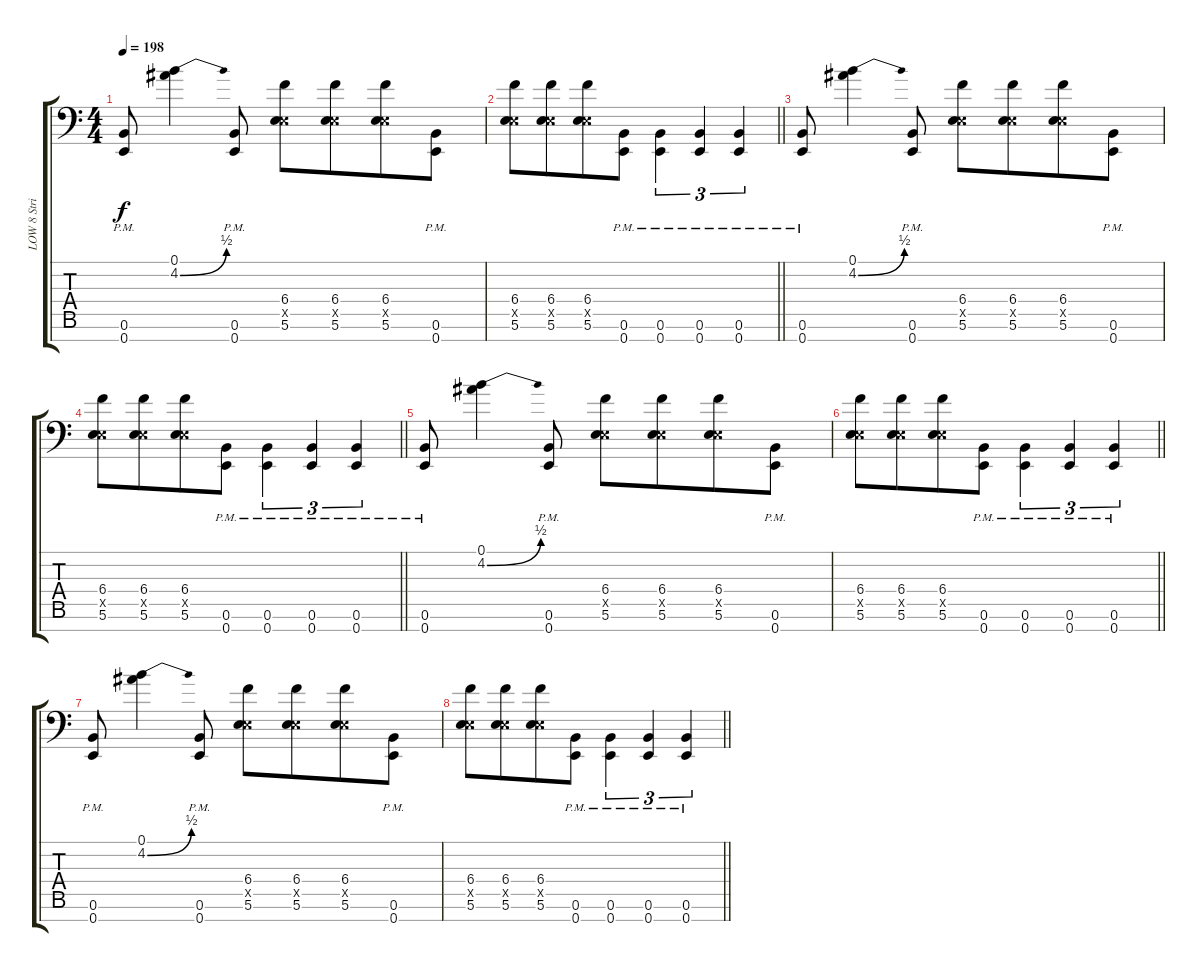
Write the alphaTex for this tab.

\track ("LOW 8 String LEFT" "LOW 8 Stri") {instrument electricguitarclean}
\staff {score tabs}
\tuning (B3 Gb3 E3 B2 E2 B1 E1) {hide}
\ts (4 4)
\tempo 198
\clef f4
\ks c
(0.6{pm} 0.7{pm}).8{dy f} (0.1 4.2{be (bend 0 0 60 2)}).4 (0.6{pm} 0.7{pm}).8 (6.4 0.5{x} 5.6).8 (6.4 0.5{x} 5.6).8{beam merge} (6.4 0.5{x} 5.6).8 (0.6{pm} 0.7{pm}).8 |
\barLineRight lightlight
(6.4 0.5{x} 5.6).8 (6.4 0.5{x} 5.6).8{beam merge} (6.4 0.5{x} 5.6).8{beam merge} (0.6{pm} 0.7{pm}).8{beam merge} (0.6{pm} 0.7{pm}).4{tu (3 2)} (0.6{pm} 0.7{pm}).4{tu (3 2)} (0.6{pm} 0.7{pm}).4{tu (3 2)} |
(0.6{pm} 0.7{pm}).8 (0.1 4.2{be (bend 0 0 60 2)}).4 (0.6{pm} 0.7{pm}).8 (6.4 0.5{x} 5.6).8 (6.4 0.5{x} 5.6).8{beam merge} (6.4 0.5{x} 5.6).8 (0.6{pm} 0.7{pm}).8 |
\barLineRight lightlight
(6.4 0.5{x} 5.6).8 (6.4 0.5{x} 5.6).8{beam merge} (6.4 0.5{x} 5.6).8{beam merge} (0.6{pm} 0.7{pm}).8{beam merge} (0.6{pm} 0.7{pm}).4{tu (3 2)} (0.6{pm} 0.7{pm}).4{tu (3 2)} (0.6{pm} 0.7{pm}).4{tu (3 2)} |
(0.6{pm} 0.7{pm}).8{volume 0} (0.1 4.2{be (bend 0 0 60 2)}).4 (0.6{pm} 0.7{pm}).8 (6.4 0.5{x} 5.6).8 (6.4 0.5{x} 5.6).8{beam merge} (6.4 0.5{x} 5.6).8 (0.6{pm} 0.7{pm}).8 |
\barLineRight lightlight
(6.4 0.5{x} 5.6).8 (6.4 0.5{x} 5.6).8{beam merge} (6.4 0.5{x} 5.6).8{beam merge} (0.6{pm} 0.7{pm}).8{beam merge} (0.6{pm} 0.7{pm}).4{tu (3 2)} (0.6{pm} 0.7{pm}).4{tu (3 2)} (0.6{pm} 0.7{pm}).4{tu (3 2)} |
(0.6{pm} 0.7{pm}).8 (0.1 4.2{be (bend 0 0 60 2)}).4 (0.6{pm} 0.7{pm}).8 (6.4 0.5{x} 5.6).8 (6.4 0.5{x} 5.6).8{beam merge} (6.4 0.5{x} 5.6).8 (0.6{pm} 0.7{pm}).8 |
\barLineRight lightlight
(6.4 0.5{x} 5.6).8 (6.4 0.5{x} 5.6).8{beam merge} (6.4 0.5{x} 5.6).8{beam merge} (0.6{pm} 0.7{pm}).8{beam merge} (0.6{pm} 0.7{pm}).4{tu (3 2)} (0.6{pm} 0.7{pm}).4{tu (3 2)} (0.6{pm} 0.7{pm}).4{tu (3 2)}
